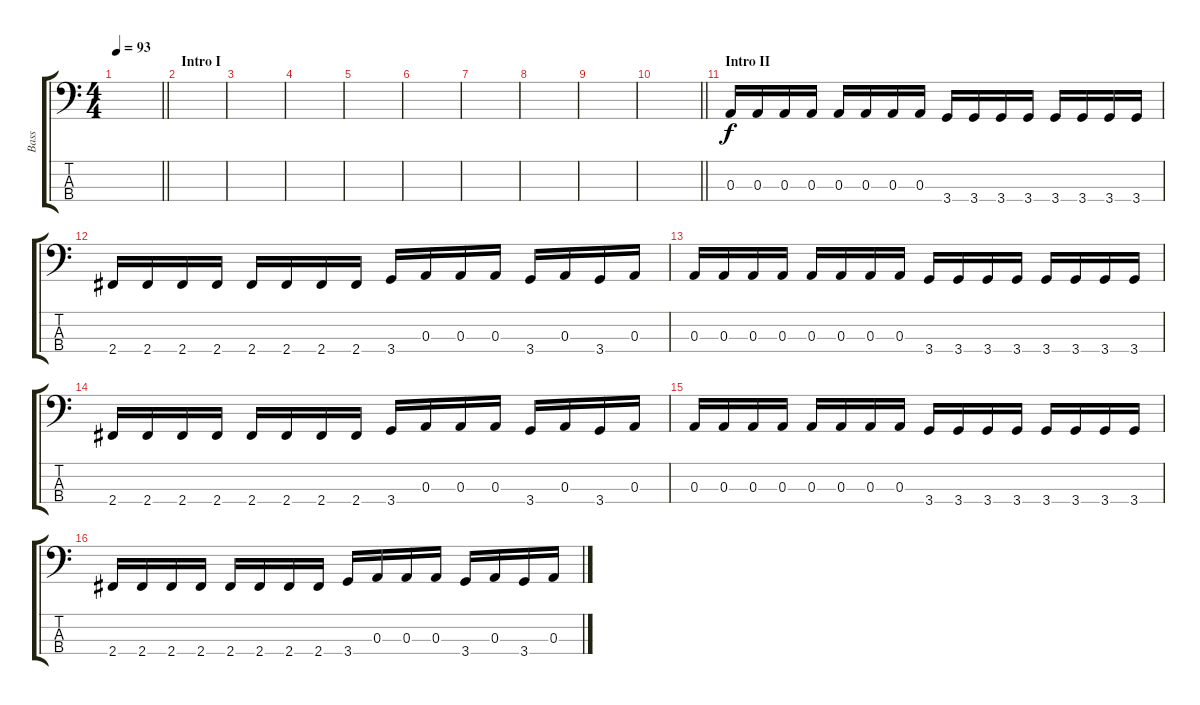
\track ("Bass" "Bass") {instrument electricbassfinger}
\staff {score tabs}
\tuning (G2 D2 A1 E1) {hide}
\ts (4 4)
\tempo 93
\clef f4
\barLineRight lightlight
\ks c
|
\section ("" "Intro I")
|
|
|
|
|
|
|
|
\barLineRight lightlight
|
\section ("" "Intro II")
0.3.16 0.3.16 0.3.16 0.3.16 0.3.16 0.3.16 0.3.16 0.3.16 3.4.16 3.4.16 3.4.16 3.4.16 3.4.16 3.4.16 3.4.16 3.4.16 |
2.4.16 2.4.16 2.4.16 2.4.16 2.4.16 2.4.16 2.4.16 2.4.16 3.4.16 0.3.16 0.3.16 0.3.16 3.4.16 0.3.16 3.4.16 0.3.16 |
0.3.16 0.3.16 0.3.16 0.3.16 0.3.16 0.3.16 0.3.16 0.3.16 3.4.16 3.4.16 3.4.16 3.4.16 3.4.16 3.4.16 3.4.16 3.4.16 |
2.4.16 2.4.16 2.4.16 2.4.16 2.4.16 2.4.16 2.4.16 2.4.16 3.4.16 0.3.16 0.3.16 0.3.16 3.4.16 0.3.16 3.4.16 0.3.16 |
0.3.16 0.3.16 0.3.16 0.3.16 0.3.16 0.3.16 0.3.16 0.3.16 3.4.16 3.4.16 3.4.16 3.4.16 3.4.16 3.4.16 3.4.16 3.4.16 |
2.4.16 2.4.16 2.4.16 2.4.16 2.4.16 2.4.16 2.4.16 2.4.16 3.4.16 0.3.16 0.3.16 0.3.16 3.4.16 0.3.16 3.4.16 0.3.16
